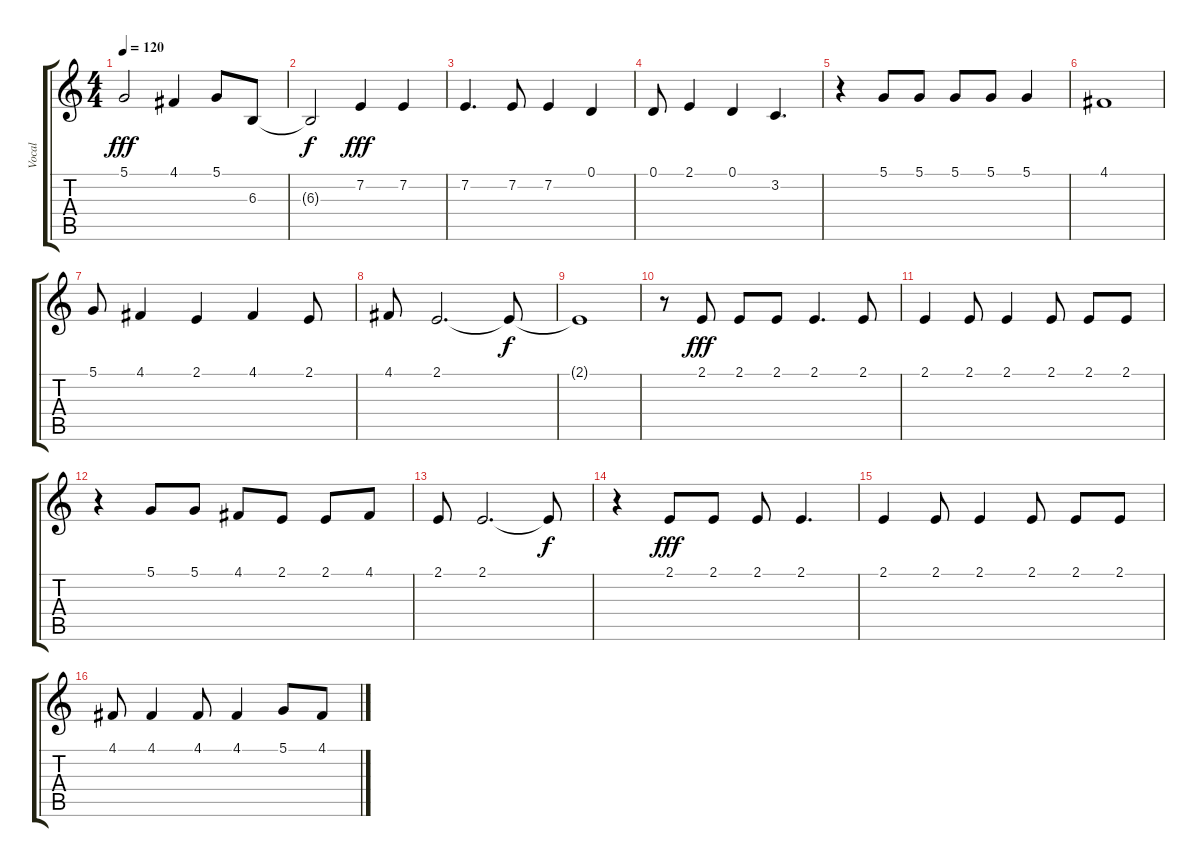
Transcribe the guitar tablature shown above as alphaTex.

\track ("Vocal" "Vocal") {instrument brightacousticpiano}
\staff {score tabs}
\tuning (D4 A3 F3 C3 G2 D2) {hide}
\ts (4 4)
\tempo 120
\clef g2
\ks c
5.1.2{dy fff} 4.1.4 5.1.8 6.3.8 |
6.3{t}.2{dy f} 7.2.4{dy fff} 7.2.4 |
7.2.4{d} 7.2.8 7.2.4 0.1.4 |
0.1.8 2.1.4 0.1.4 3.2.4{d} |
r.4 5.1.8 5.1.8 5.1.8 5.1.8 5.1.4 |
4.1.1 |
5.1.8 4.1.4 2.1.4 4.1.4 2.1.8 |
4.1.8 2.1.2{d} 2.1{t}.8{dy f} |
2.1{t}.1 |
r.8 2.1.8{dy fff} 2.1.8 2.1.8 2.1.4{d} 2.1.8 |
2.1.4 2.1.8 2.1.4 2.1.8 2.1.8 2.1.8 |
r.4 5.1.8 5.1.8 4.1.8 2.1.8 2.1.8 4.1.8 |
2.1.8 2.1.2{d} 2.1{t}.8{dy f} |
r.4 2.1.8{dy fff} 2.1.8 2.1.8 2.1.4{d} |
2.1.4 2.1.8 2.1.4 2.1.8 2.1.8 2.1.8 |
4.1.8 4.1.4 4.1.8 4.1.4 5.1.8 4.1.8
